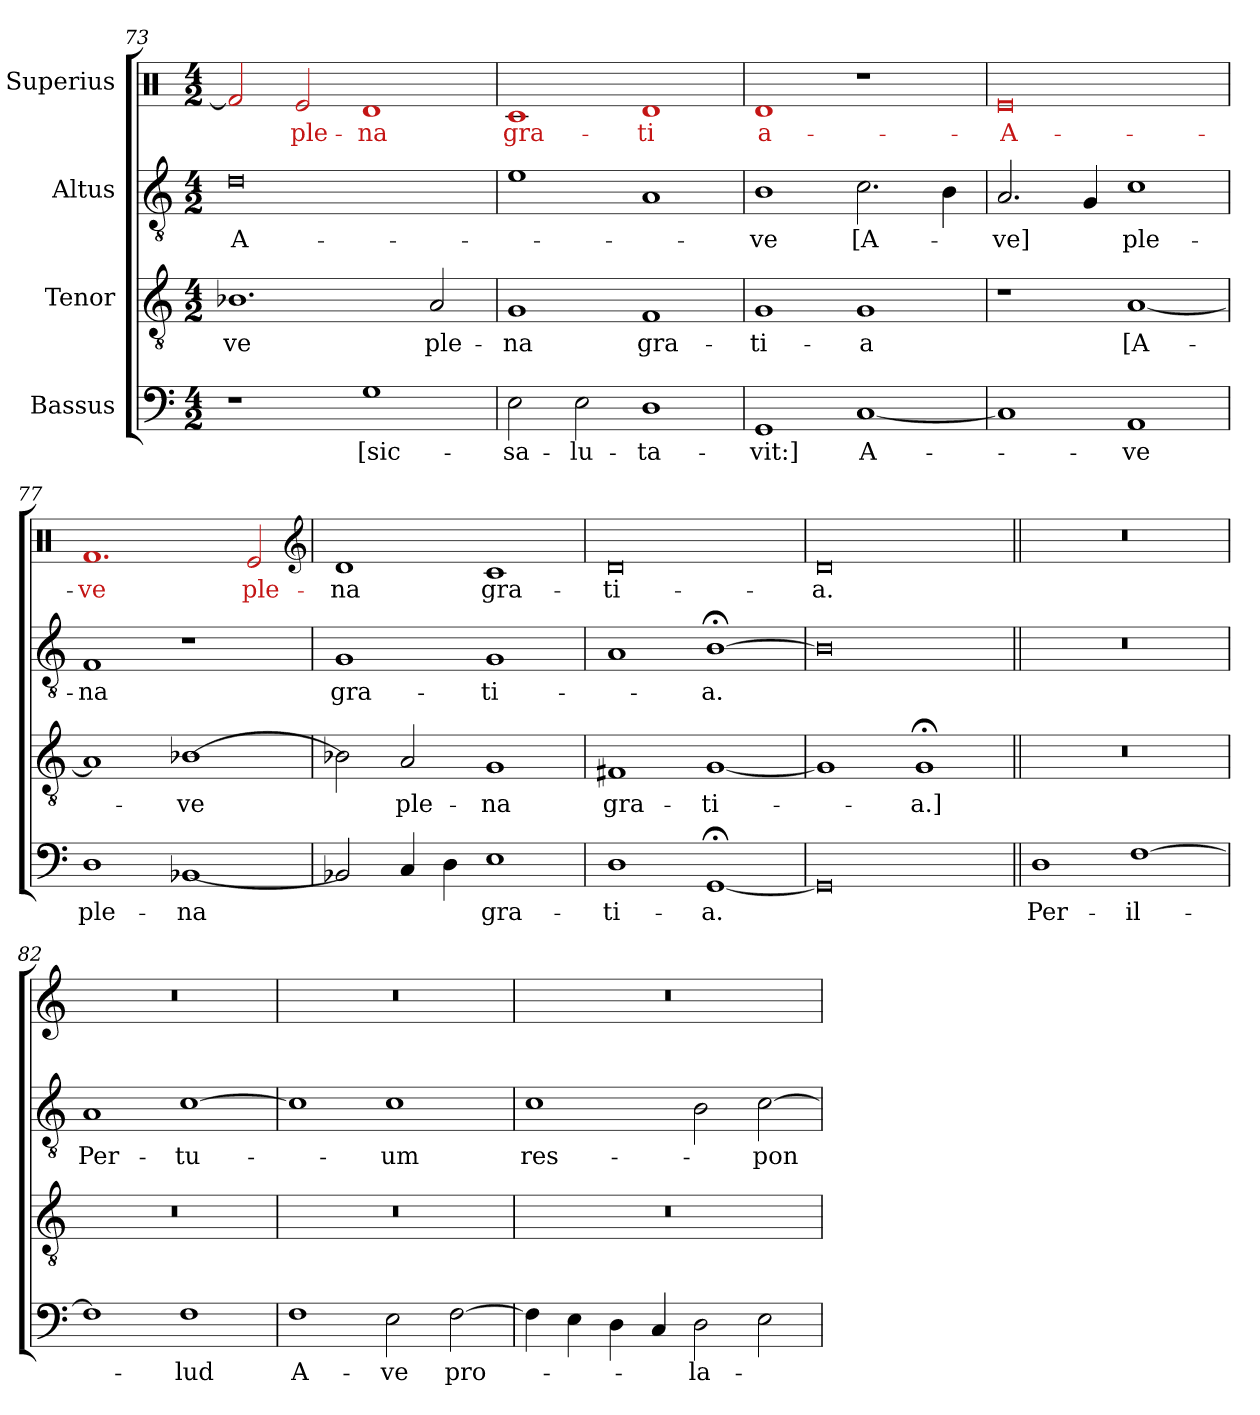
**kern	**text	**kern	**text	**kern	**text	**kern	**text
*part4	*part4	*part3	*part3	*part2	*part2	*part1	*part1
*staff4	*staff4	*staff3	*staff3	*staff2	*staff2	*staff1	*staff1
*I"Bassus	*	*I"Tenor	*	*I"Altus	*	*I"Superius	*
*clefF4	*	*clefGv2	*	*clefGv2	*	*clefX	*
*k[]	*	*k[]	*	*k[]	*	*k[]	*
*M4/2	*	*M4/2	*	*M4/2	*	*M4/2	*
=73	=73	=73	=73	=73	=73	=73	=73
1r	.	1.B-X\	-ve	0d\	A-	2f/]	.
.	.	.	.	.	.	2e/	ple-
1G\	[sic-	.	.	.	.	1d/	-na
.	.	2A/	ple-	.	.	.	.
=74	=74	=74	=74	=74	=74	=74	=74
2E\	sa-	1G/	-na	1e\	.	1c/	gra-
2E\	-lu-	.	.	.	.	.	.
1D\	-ta-	1F/	gra-	1A/	.	1d/	-ti
=75	=75	=75	=75	=75	=75	=75	=75
1GG/	-vit:]	1G/	-ti-	1B\	-ve	1d/	a-
[1C/	A-	1G/	-a	2.c\	[A-	1r	.
.	.	.	.	4B\	.	.	.
=76	=76	=76	=76	=76	=76	=76	=76
1C/]	.	1r	.	2.A/	-ve]	0e/	A-
.	.	.	.	4G/	.	.	.
1AA/	-ve	[1A/	[A-	1c\	ple-	.	.
=77	=77	=77	=77	=77	=77	=77	=77
1D\	ple-	1A/]	.	1F/	-na	1.f/	-ve
[1BB-X/	-na	[1B-X\	-ve	1r	.	.	.
.	.	.	.	.	.	2e/	ple-
*	*	*	*	*	*	*clefG2	*
=78	=78	=78	=78	=78	=78	=78	=78
2BB-X/]	.	2B-X\]	.	1G/	gra-	1d/	-na
4C/	.	2A/	ple-	.	.	.	.
4D\	.	.	.	.	.	.	.
1E\	gra-	1G/	-na	1G/	-ti-	1c/	gra-
=79	=79	=79	=79	=79	=79	=79	=79
1D\	-ti-	1F#X/	gra-	1A/	.	0d/	-ti-
[1GG;</	-a.	[1G/	-ti-	[1B;<\	-a.	.	.
=80	=80	=80	=80	=80	=80	=80	=80
0GG/]	.	1G/]	.	0B\]	.	0d/	-a.
.	.	1G;</	-a.]	.	.	.	.
=81||	=81||	=81||	=81||	=81||	=81||	=81||	=81||
1D\	Per-	0r	.	0r	.	0r	.
[1F\	il-	.	.	.	.	.	.
=82	=82	=82	=82	=82	=82	=82	=82
1F\]	.	0r	.	1A/	Per-	0r	.
1F\	-lud	.	.	[1c\	tu-	.	.
=83	=83	=83	=83	=83	=83	=83	=83
1F\	A-	0r	.	1c\]	.	0r	.
2E\	-ve	.	.	1c\	-um	.	.
[2F\	pro-	.	.	.	.	.	.
=84	=84	=84	=84	=84	=84	=84	=84
4F\]	.	0r	.	1c\	res-	0r	.
4E\	.	.	.	.	.	.	.
4D\	.	.	.	.	.	.	.
4C/	.	.	.	.	.	.	.
2D\	-la-	.	.	2B\	.	.	.
2E\	.	.	.	[2c\	-pon-	.	.
=	=	=	=	=	=	=	=
*-	*-	*-	*-	*-	*-	*-	*-
